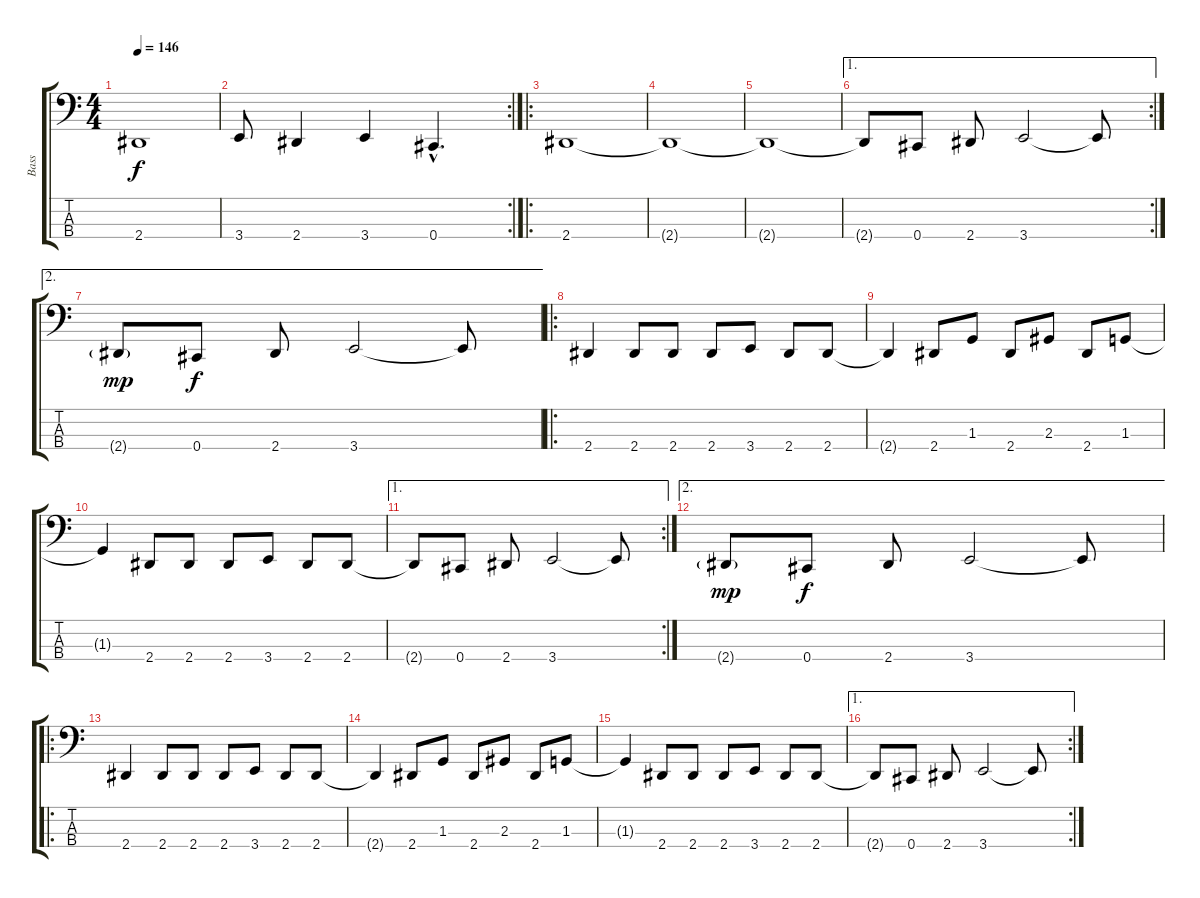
\track ("Bass" "Bass") {instrument electricbassfinger}
\staff {score tabs}
\tuning (E2 B1 Gb1 Db1) {hide}
\ts (4 4)
\tempo 146
\clef f4
\ks c
2.4.1{dy f} |
\rc 2
3.4.8 2.4.4 3.4.4 0.4{hac}.4{d} |
\ro
2.4.1 |
2.4{t}.1 |
2.4{t}.1 |
\ae 1
\rc 2
2.4{t}.8 0.4.8 2.4.8 3.4.2 3.4{t}.8 |
\ae 2
2.4{g}.8{dy mp} 0.4.8{dy f} 2.4.8 3.4.2 3.4{t}.8 |
\ro
2.4.4 2.4.8 2.4.8 2.4.8 3.4.8 2.4.8 2.4.8 |
2.4{t}.4 2.4.8 1.3.8 2.4.8 2.3.8 2.4.8 1.3.8 |
1.3{t}.4 2.4.8 2.4.8 2.4.8 3.4.8 2.4.8 2.4.8 |
\ae 1
\rc 2
2.4{t}.8 0.4.8 2.4.8 3.4.2 3.4{t}.8 |
\ae 2
2.4{g}.8{dy mp} 0.4.8{dy f} 2.4.8 3.4.2 3.4{t}.8 |
\ro
2.4.4 2.4.8 2.4.8 2.4.8 3.4.8 2.4.8 2.4.8 |
2.4{t}.4 2.4.8 1.3.8 2.4.8 2.3.8 2.4.8 1.3.8 |
1.3{t}.4 2.4.8 2.4.8 2.4.8 3.4.8 2.4.8 2.4.8 |
\ae 1
\rc 2
2.4{t}.8 0.4.8 2.4.8 3.4.2 3.4{t}.8
